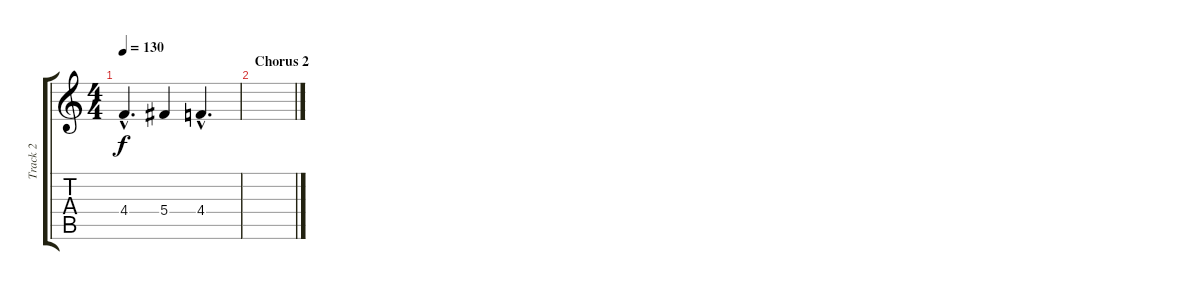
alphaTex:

\track ("Track 2" "Track 2") {instrument acousticguitarnylon}
\staff {score tabs}
\tuning (Eb4 Bb3 Gb3 Db3 Ab2 Eb2) {hide}
\ts (4 4)
\tempo 130
\clef g2
\ks c
4.4{hac}.4{d dy f} 5.4.4 4.4{hac}.4{d} |
\section ("" "Chorus 2")
